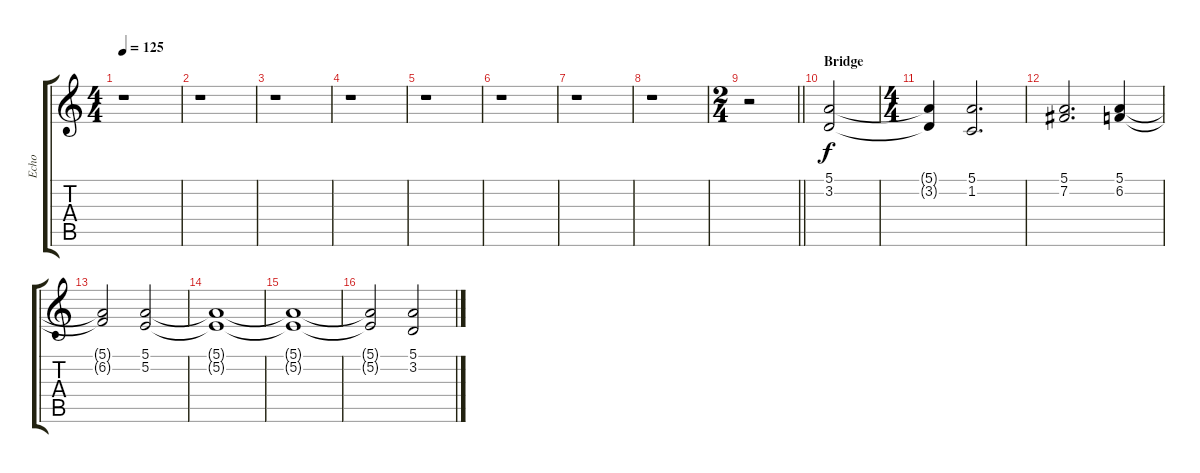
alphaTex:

\track ("Echo" "Echo") {instrument choiraahs}
\staff {score tabs}
\tuning (E4 B3 G3 D3 A2 E2) {hide}
\ts (4 4)
\tempo 125
\clef g2
\ks c
r.1{dy f} |
r.1 |
r.1 |
r.1 |
r.1 |
r.1 |
r.1 |
r.1 |
\ts (2 4)
\barLineRight lightlight
r.2 |
\section ("" "Bridge")
(5.1 3.2).2 |
\ts (4 4)
(5.1{t} 3.2{t}).4 (5.1 1.2).2{d} |
(5.1 7.2).2{d} (5.1 6.2).4 |
(5.1{t} 6.2{t}).2 (5.1 5.2).2 |
(5.1{t} 5.2{t}).1 |
(5.1{t} 5.2{t}).1 |
(5.1{t} 5.2{t}).2 (5.1 3.2).2
